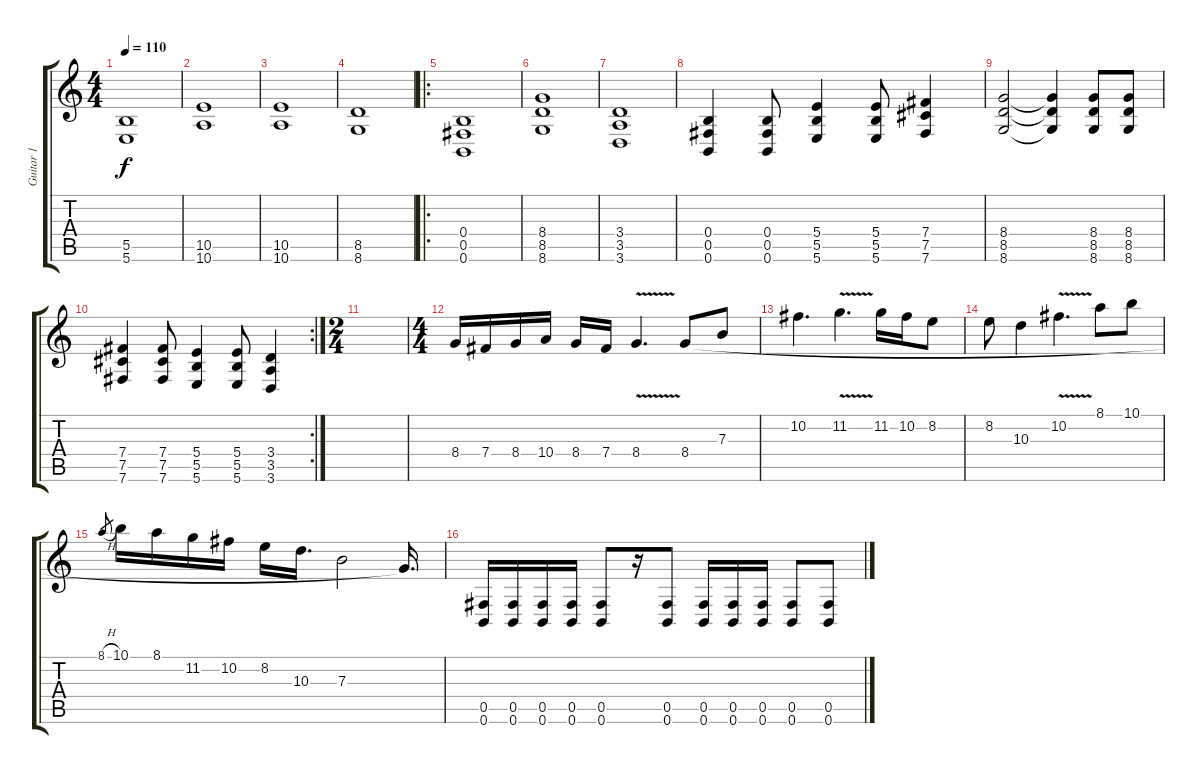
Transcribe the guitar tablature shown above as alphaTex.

\track ("Guitar 1" "Guitar 1") {instrument distortionguitar}
\staff {score tabs}
\tuning (Db4 Ab3 E3 B2 Gb2 B1) {hide}
\ts (4 4)
\tempo 110
\clef g2
\ks c
(5.5 5.6).1{dy f} |
(10.5 10.6).1 |
(10.5 10.6).1 |
(8.5 8.6).1 |
\ro
(0.4 0.5 0.6).1 |
(8.4 8.5 8.6).1 |
(3.4 3.5 3.6).1 |
(0.4 0.5 0.6).4 (0.4 0.5 0.6).8 (5.4 5.5 5.6).4 (5.4 5.5 5.6).8 (7.4 7.5 7.6).4 |
(8.4 8.5 8.6).2 (8.4{t} 8.5{t} 8.6{t}).4 (8.4 8.5 8.6).8 (8.4 8.5 8.6).8 |
\rc 2
(7.4 7.5 7.6).4 (7.4 7.5 7.6).8 (5.4 5.5 5.6).4 (5.4 5.5 5.6).8 (3.4 3.5 3.6).4 |
\ts (2 4)
|
\ts (4 4)
8.4.16 7.4.16 8.4.16 10.4.16 8.4.16 7.4.16 8.4{v}.4{d} 8.4.8 7.3.8 |
10.2.4{d} 11.2{v}.4{d} 11.2.16 10.2.16 8.2.8 |
8.2.8 10.3.4 10.2{v}.4{d} 8.1.8 10.1.8 |
8.1{h}.8{gr} 10.1.16 8.1.16 11.2.16 10.2.16 8.2.16 10.3.16{d} 7.3.2 8.4{t}.16{d} |
(0.5 0.6).16 (0.5 0.6).16 (0.5 0.6).16 (0.5 0.6).16 (0.5 0.6).8 r.16 (0.5 0.6).8 (0.5 0.6).16 (0.5 0.6).16 (0.5 0.6).16 (0.5 0.6).8 (0.5 0.6).8
